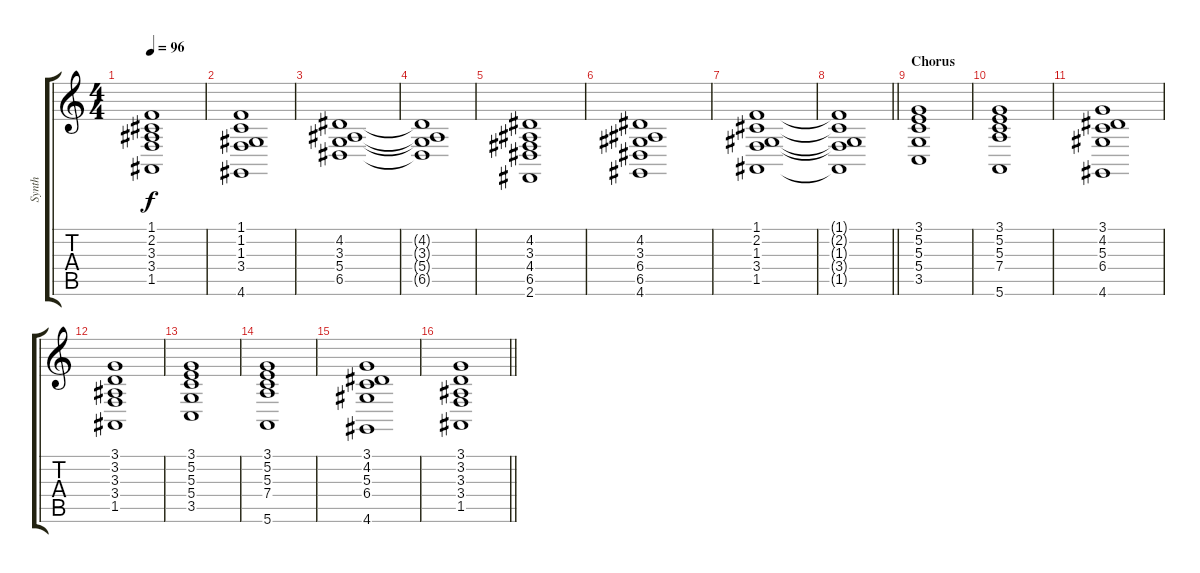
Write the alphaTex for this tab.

\track ("Synth" "Synth") {instrument pad2warm}
\staff {score tabs}
\tuning (E4 B3 G3 D3 A2 E2) {hide}
\ts (4 4)
\tempo 96
\clef g2
\ks c
(1.1 2.2 3.3 3.4 1.5).1{dy f} |
(1.1 1.2 1.3 3.4 4.6).1 |
(4.2 3.3 5.4 6.5).1 |
(4.2{t} 3.3{t} 5.4{t} 6.5{t}).1 |
(4.2 3.3 4.4 6.5 2.6).1 |
(4.2 3.3 6.4 6.5 4.6).1 |
(1.1 2.2 1.3 3.4 1.5).1 |
\barLineRight lightlight
(1.1{t} 2.2{t} 1.3{t} 3.4{t} 1.5{t}).1 |
\section ("" "Chorus")
(3.1 5.2 5.3 5.4 3.5).1 |
(3.1 5.2 5.3 7.4 5.6).1 |
(3.1 4.2 5.3 6.4 4.6).1 |
(3.1 3.2 3.3 3.4 1.5).1 |
(3.1 5.2 5.3 5.4 3.5).1 |
(3.1 5.2 5.3 7.4 5.6).1 |
(3.1 4.2 5.3 6.4 4.6).1 |
\barLineRight lightlight
(3.1 3.2 3.3 3.4 1.5).1
